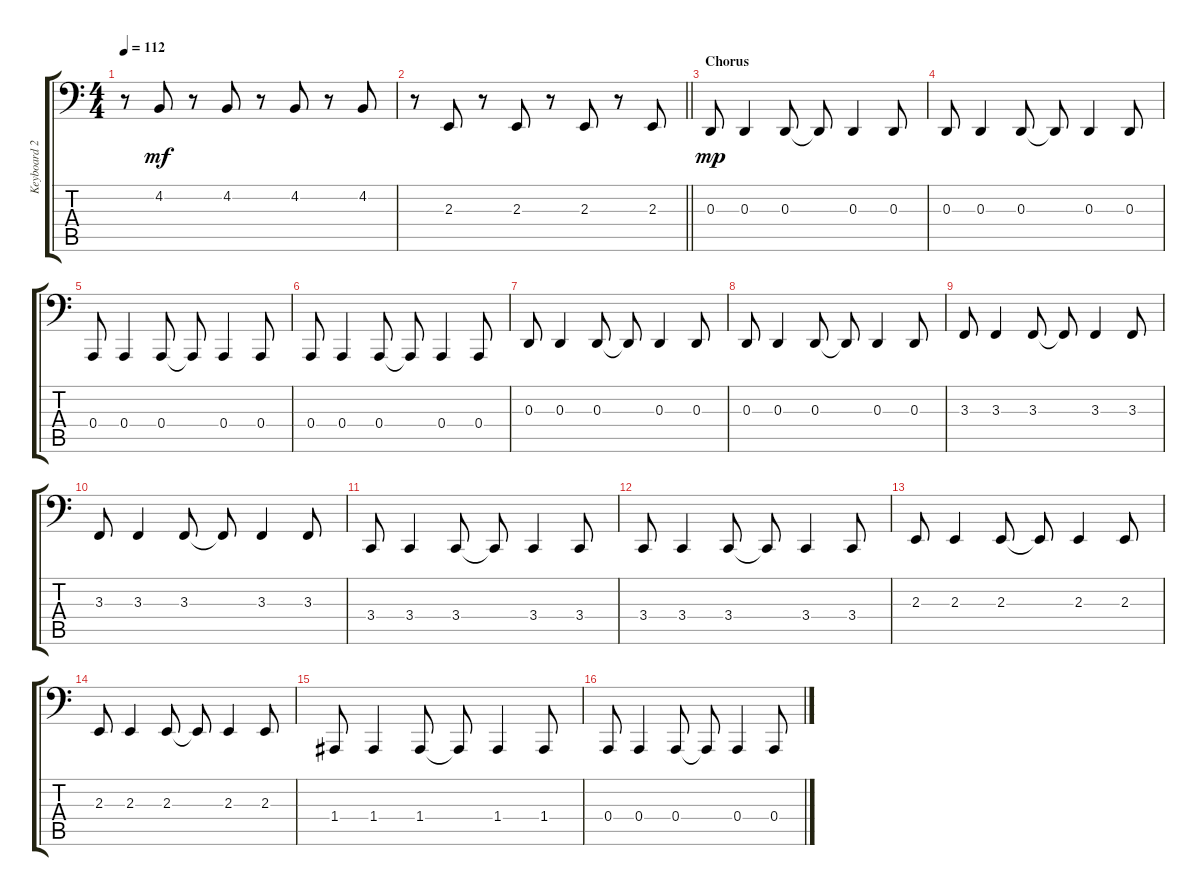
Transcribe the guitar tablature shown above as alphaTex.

\track ("Keyboard 2 (elec.) (LH)" "Keyboard 2") {instrument electricgrandpiano}
\staff {score tabs}
\tuning (C3 G2 D2 A1 E1 B0) {hide}
\ts (4 4)
\tempo 112
\clef f4
\ks c
r.8{dy mf} 4.2.8 r.8 4.2.8 r.8 4.2.8 r.8 4.2.8 |
\barLineRight lightlight
r.8 2.3.8 r.8 2.3.8 r.8 2.3.8 r.8 2.3.8 |
\section ("" "Chorus")
0.3.8{dy mp} 0.3.4 0.3.8 0.3{t}.8 0.3.4 0.3.8 |
0.3.8 0.3.4 0.3.8 0.3{t}.8 0.3.4 0.3.8 |
0.4.8 0.4.4 0.4.8 0.4{t}.8 0.4.4 0.4.8 |
0.4.8 0.4.4 0.4.8 0.4{t}.8 0.4.4 0.4.8 |
0.3.8 0.3.4 0.3.8 0.3{t}.8 0.3.4 0.3.8 |
0.3.8 0.3.4 0.3.8 0.3{t}.8 0.3.4 0.3.8 |
3.3.8 3.3.4 3.3.8 3.3{t}.8 3.3.4 3.3.8 |
3.3.8 3.3.4 3.3.8 3.3{t}.8 3.3.4 3.3.8 |
3.4.8 3.4.4 3.4.8 3.4{t}.8 3.4.4 3.4.8 |
3.4.8 3.4.4 3.4.8 3.4{t}.8 3.4.4 3.4.8 |
2.3.8 2.3.4 2.3.8 2.3{t}.8 2.3.4 2.3.8 |
2.3.8 2.3.4 2.3.8 2.3{t}.8 2.3.4 2.3.8 |
1.4.8 1.4.4 1.4.8 1.4{t}.8 1.4.4 1.4.8 |
0.4.8 0.4.4 0.4.8 0.4{t}.8 0.4.4 0.4.8
